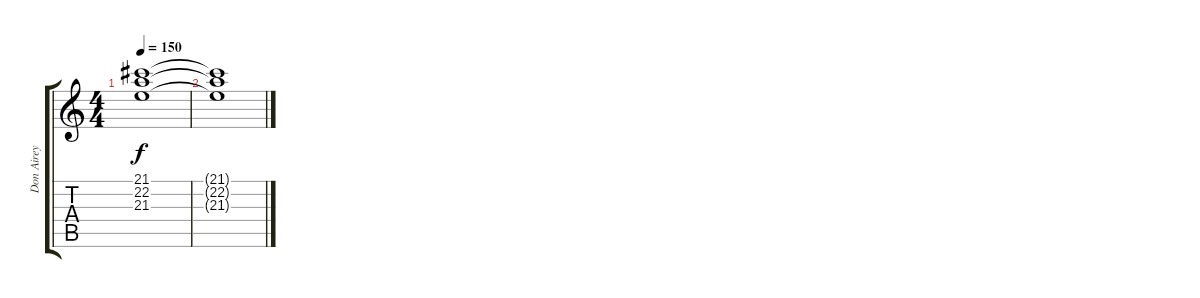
\track ("Don Airey - Right Hand" "Don Airey ") {instrument drawbarorgan}
\staff {score tabs}
\tuning (E4 B3 G3 D3 A2 E2) {hide}
\ts (4 4)
\tempo 150
\clef g2
\ks c
(21.1{t} 22.2{t} 21.3{t}).1{dy f} |
(21.1{t} 22.2{t} 21.3{t}).1
